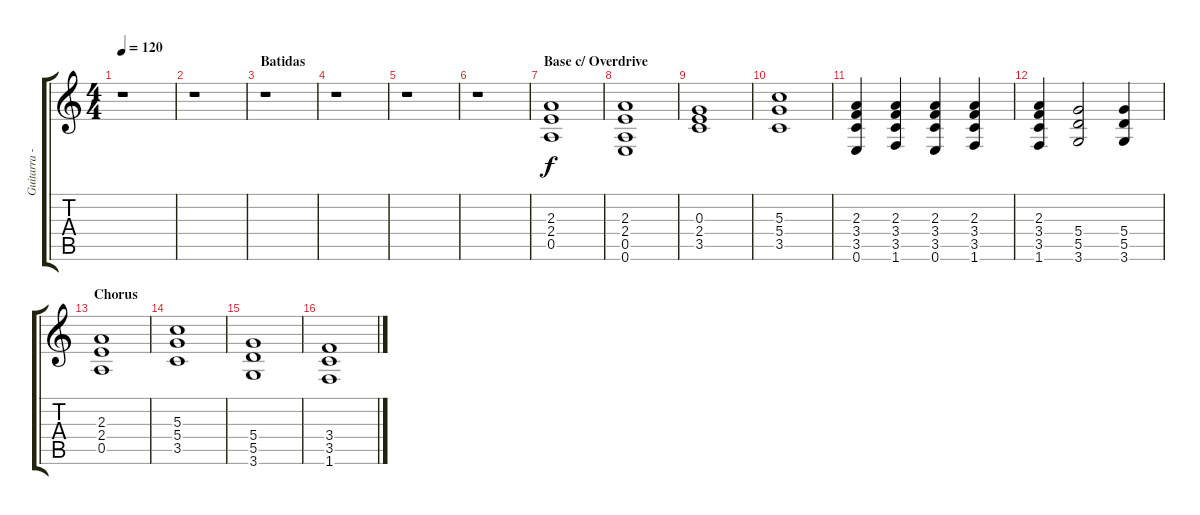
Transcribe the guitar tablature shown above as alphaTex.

\track ("Guitarra - Solo" "Guitarra -") {instrument distortionguitar}
\staff {score tabs}
\tuning (E4 B3 G3 D3 A2 E2) {hide}
\ts (4 4)
\tempo 120
\clef g2
\ks c
r.1{dy f} |
r.1 |
\section ("" "Batidas")
r.1 |
r.1 |
r.1 |
r.1 |
\section ("" "Base c/ Overdrive")
(2.3 2.4 0.5).1 |
(2.3 2.4 0.5 0.6).1 |
(0.3 2.4 3.5).1 |
(5.3 5.4 3.5).1 |
(2.3 3.4 3.5 0.6).4 (2.3 3.4 3.5 1.6).4 (2.3 3.4 3.5 0.6).4 (2.3 3.4 3.5 1.6).4 |
(2.3 3.4 3.5 1.6).4 (5.4 5.5 3.6).2 (5.4 5.5 3.6).4 |
\section ("" "Chorus")
(2.3 2.4 0.5).1 |
(5.3 5.4 3.5).1 |
(5.4 5.5 3.6).1 |
(3.4 3.5 1.6).1
